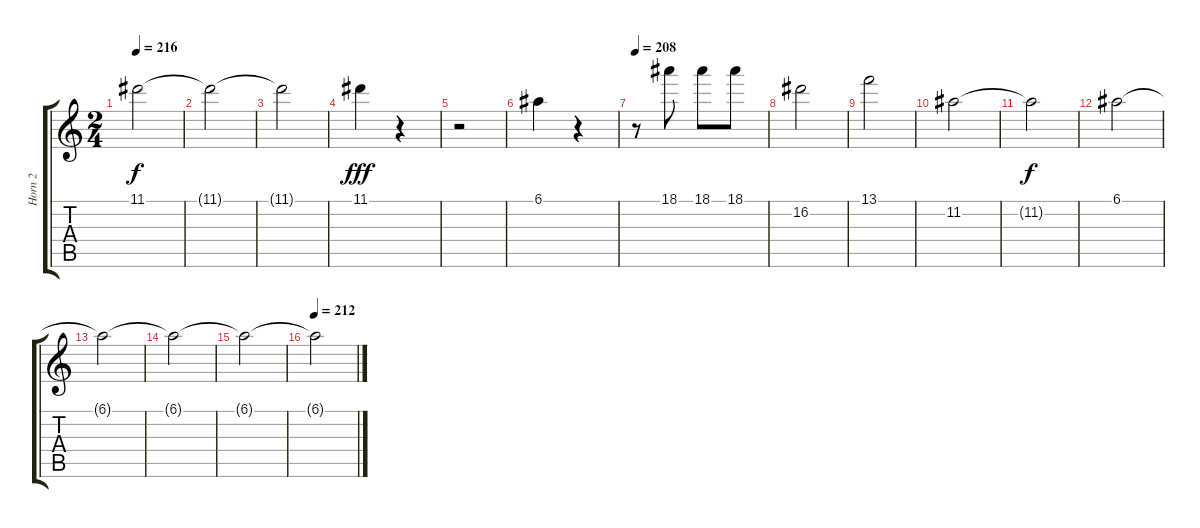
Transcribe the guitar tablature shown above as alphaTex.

\track ("Horn 2" "Horn 2") {instrument acousticguitarnylon}
\staff {score tabs}
\tuning (E4 B3 G3 D3 A2 E2) {hide}
\ts (2 4)
\tempo 216
\clef g2
\ks c
11.1{t}.2{dy f} |
11.1{t}.2 |
11.1{t}.2 |
11.1.4{dy fff} r.4 |
r.2 |
6.1.4 r.4 |
\tempo 208
r.8 18.1.8 18.1.8 18.1.8 |
16.2.2 |
13.1.2 |
11.2.2 |
11.2{t}.2{dy f} |
6.1.2 |
6.1{t}.2 |
6.1{t}.2 |
6.1{t}.2 |
\tempo 212
6.1{t}.2
